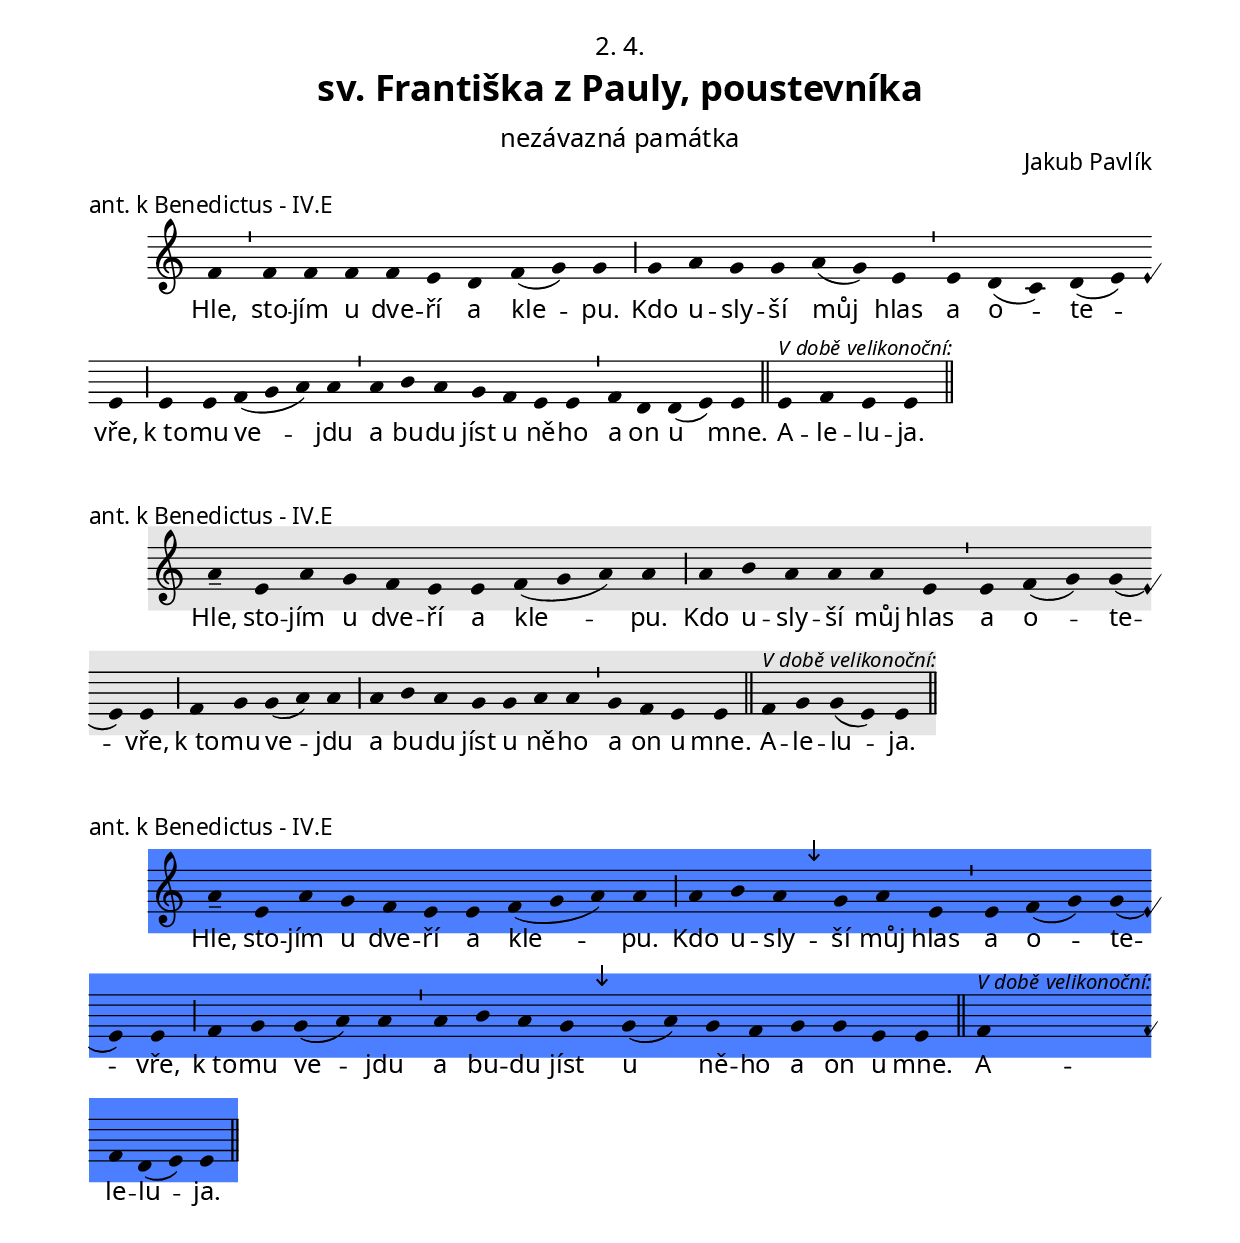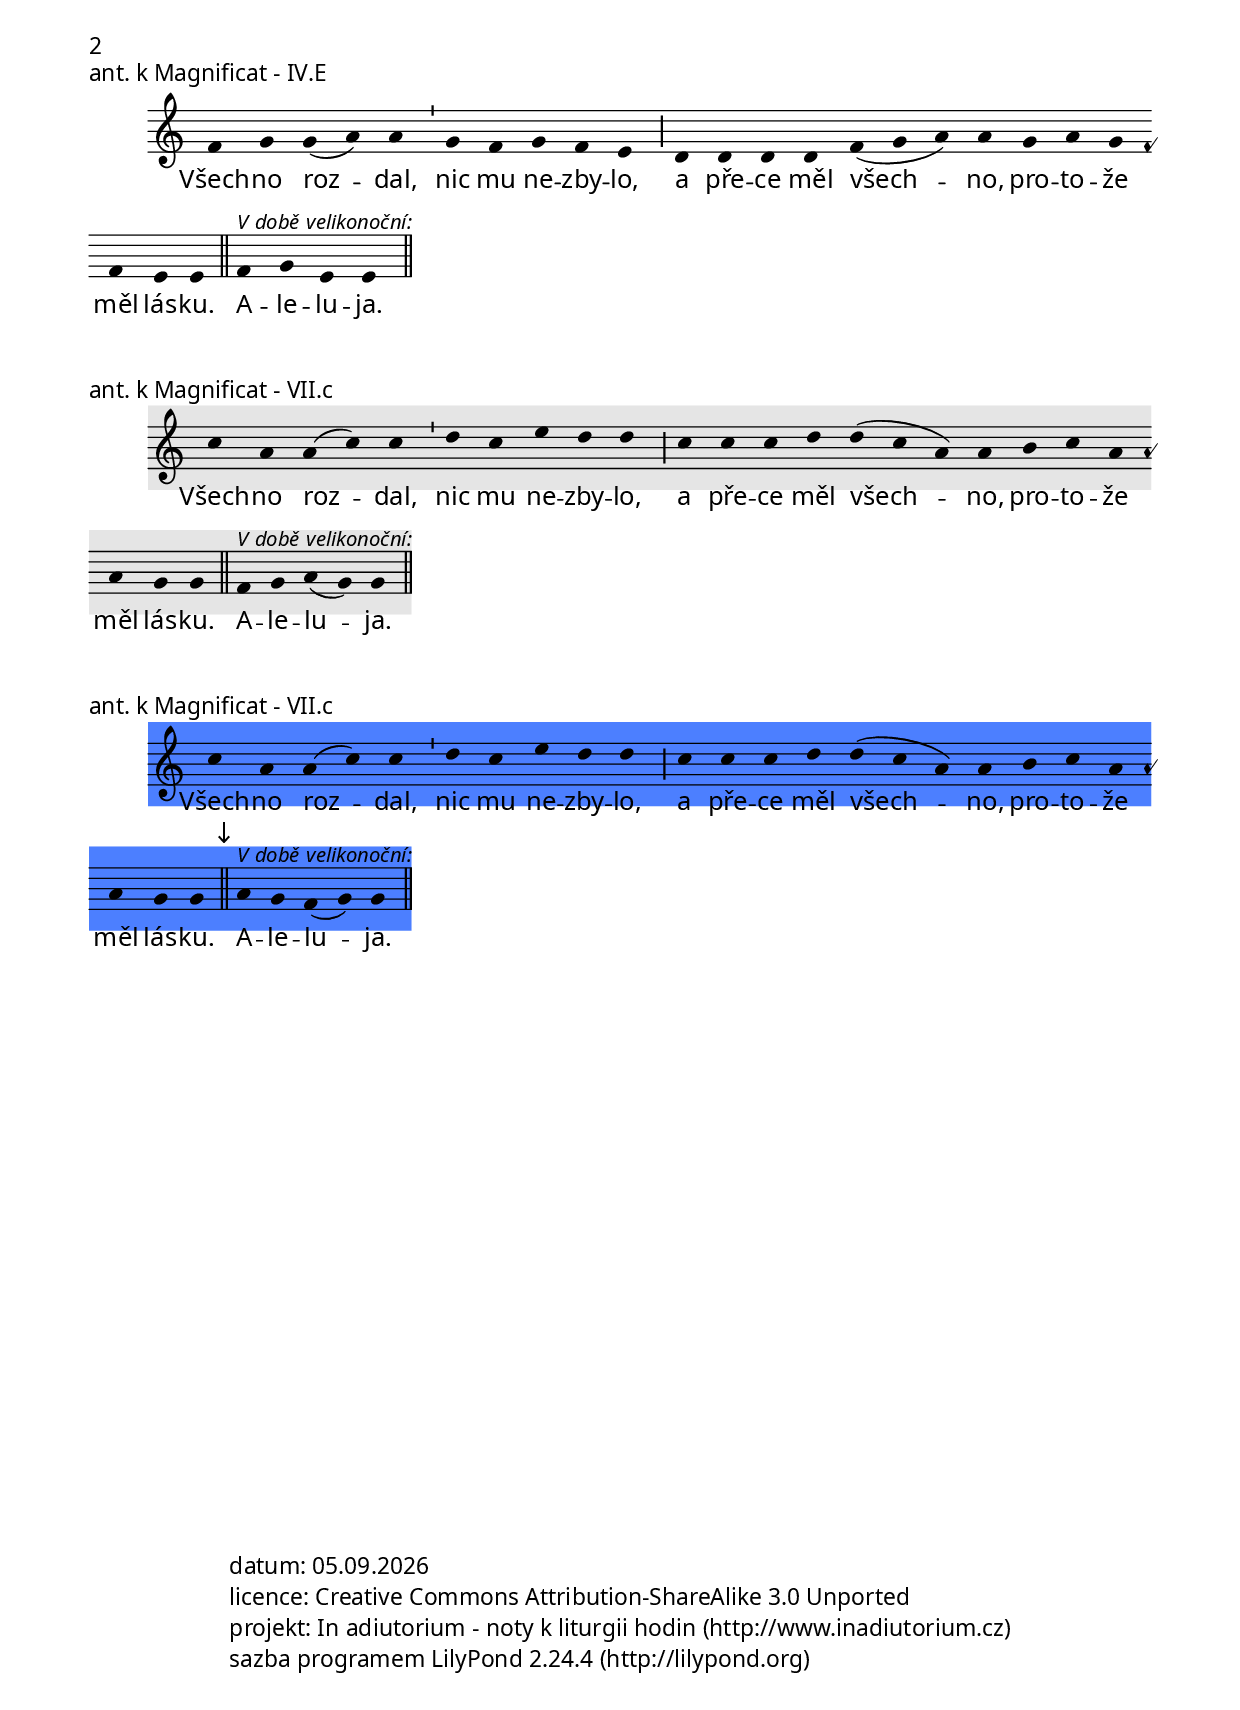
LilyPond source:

\version "2.19.16"

\include "../spolecne.ly"

\header {
  title = \markup\titleSvatek
            "sv. Františka z Pauly, poustevníka"
            "nezávazná památka"
            "2. 4."
  composer = "Jakub Pavlík"
}

\score {
  \relative c' {
    \choralniRezim
    f4 \barMin f f f f e d f( g) g \barMaior
    g a g g a( g) e \barMin
    e d( c) d( e) e \barMaior
    e e f( g a) a \barMin
    a b a g f e e \barMin
    f d d( e) e \barFinalis

    e^\markup\rubrVelikAleluja f e e \barFinalis
  }
  \addlyrics {
    Hle, sto -- jím u dve -- ří a kle -- pu.
    Kdo u -- sly -- ší můj hlas
    a o -- te -- vře,
    k_to -- mu ve -- jdu
    a bu -- du jíst u ně -- ho
    a on u mne.

    A -- le -- lu -- ja.
  }
  \header {
    quid = "ant. k Benedictus"
    modus = "IV"
    differentia = "E"
    psalmus = ""
    id = "aben"
    piece = \markup {\sestavTitulekBezZalmu}
  }
}

\score {
  \relative c'' {
    \zvyraznovacSedy
    \choralniRezim
    a4-- e a g f e e f( g a) a \barMaior
    a b a a a e \barMin
    e f( g) g( e) e \barMaior
    f g g( a) a \barMaior
    a b a g g a a \barMin
    g f e e \barFinalis

    f^\markup\rubrVelikAleluja g g( e) e \barFinalis
  }
  \addlyrics {
    Hle, sto -- jím u dve -- ří a kle -- pu.
    Kdo u -- sly -- ší můj hlas
    a o -- te -- vře,
    k_to -- mu ve -- jdu
    a bu -- du jíst u ně -- ho
    a on u mne.

    A -- le -- lu -- ja.
  }
  \header {
    quid = "ant. k Benedictus"
    modus = "IV"
    differentia = "E"
    psalmus = ""
    id = "aben"
    piece = \markup {\sestavTitulekBezZalmu}
  }
}

\score {
  \relative c'' {
    \zvyraznovacModry
    \choralniRezim
    a4-- e a g f e e f( g a) a \barMaior
    a b a \mark\sipka g a e \barMin
    e f( g) g( e) e \barMaior
    f g g( a) a \barMin
    a b a g \mark\sipka g( a) g f
    g g e e \barFinalis

    f^\markup\rubrVelikAleluja f d( e) e \barFinalis
  }
  \addlyrics {
    Hle, sto -- jím u dve -- ří a kle -- pu.
    Kdo u -- sly -- ší můj hlas
    a o -- te -- vře,
    k_to -- mu ve -- jdu
    a bu -- du jíst u ně -- ho
    a on u mne.

    A -- le -- lu -- ja.
  }
  \header {
    quid = "ant. k Benedictus"
    modus = "IV"
    differentia = "E"
    psalmus = ""
    id = "aben"
    piece = \markup {\sestavTitulekBezZalmu}
  }
}

\pageBreak

\score {
  \relative c' {
    \choralniRezim
    f4 g g( a) a \barMin
    g f g f e \barMaior
    d d d d f( g a) a
    g a g f e e \barFinalis

    f^\markup\rubrVelikAleluja g e e \barFinalis
  }
  \addlyrics {
    Všech -- no roz -- dal,
    nic mu ne -- zby -- lo,
    a pře -- ce měl všech -- no,
    pro -- to -- že měl lás -- ku.

    A -- le -- lu -- ja.
  }
  \header {
    quid = "ant. k Magnificat"
    modus = "IV"
    differentia = "E"
    psalmus = ""
    id = "amag"
    piece = \markup {\sestavTitulekBezZalmu}
  }
}

\score {
  \relative c'' {
    \zvyraznovacSedy
    \choralniRezim
    c4 a a( c) c \barMin
    d c e d d \barMaior
    c c c d d( c a) a
    b c a a g g \barFinalis

    f^\markup\rubrVelikAleluja g a( g) g \barFinalis
  }
  \addlyrics {
    Všech -- no roz -- dal,
    nic mu ne -- zby -- lo,
    a pře -- ce měl všech -- no,
    pro -- to -- že měl lás -- ku.

    A -- le -- lu -- ja.
  }
  \header {
    quid = "ant. k Magnificat"
    modus = "VII"
    differentia = "c"
    psalmus = ""
    id = "amag"
    piece = \markup {\sestavTitulekBezZalmu}
  }
}

\score {
  \relative c'' {
    \zvyraznovacModry
    \choralniRezim
    c4 a a( c) c \barMin
    d c e d d \barMaior
    c c c d d( c a) a
    b c a a g g \barFinalis

    \mark\sipka a^\markup\rubrVelikAleluja g f( g) g \barFinalis
  }
  \addlyrics {
    Všech -- no roz -- dal,
    nic mu ne -- zby -- lo,
    a pře -- ce měl všech -- no,
    pro -- to -- že měl lás -- ku.

    A -- le -- lu -- ja.
  }
  \header {
    quid = "ant. k Magnificat"
    modus = "VII"
    differentia = "c"
    psalmus = ""
    id = "amag"
    piece = \markup {\sestavTitulekBezZalmu}
  }
}